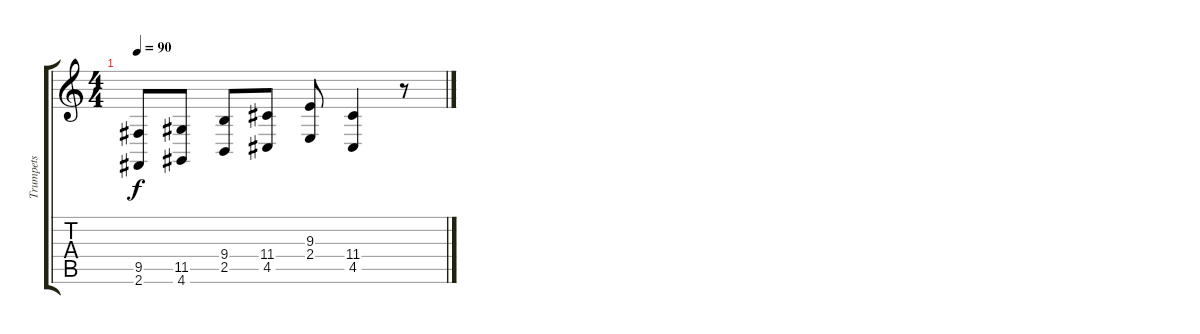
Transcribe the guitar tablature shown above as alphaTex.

\track ("Trumpets" "Trumpets") {instrument trombone}
\staff {score tabs}
\tuning (E4 B3 G3 D3 A2 E2) {hide}
\ts (4 4)
\tempo 90
\clef g2
\ks c
(9.5 2.6).8{dy f instrument trombone} (11.5 4.6).8 (9.4 2.5).8 (11.4 4.5).8 (9.3 2.4).8 (11.4 4.5).4 r.8
